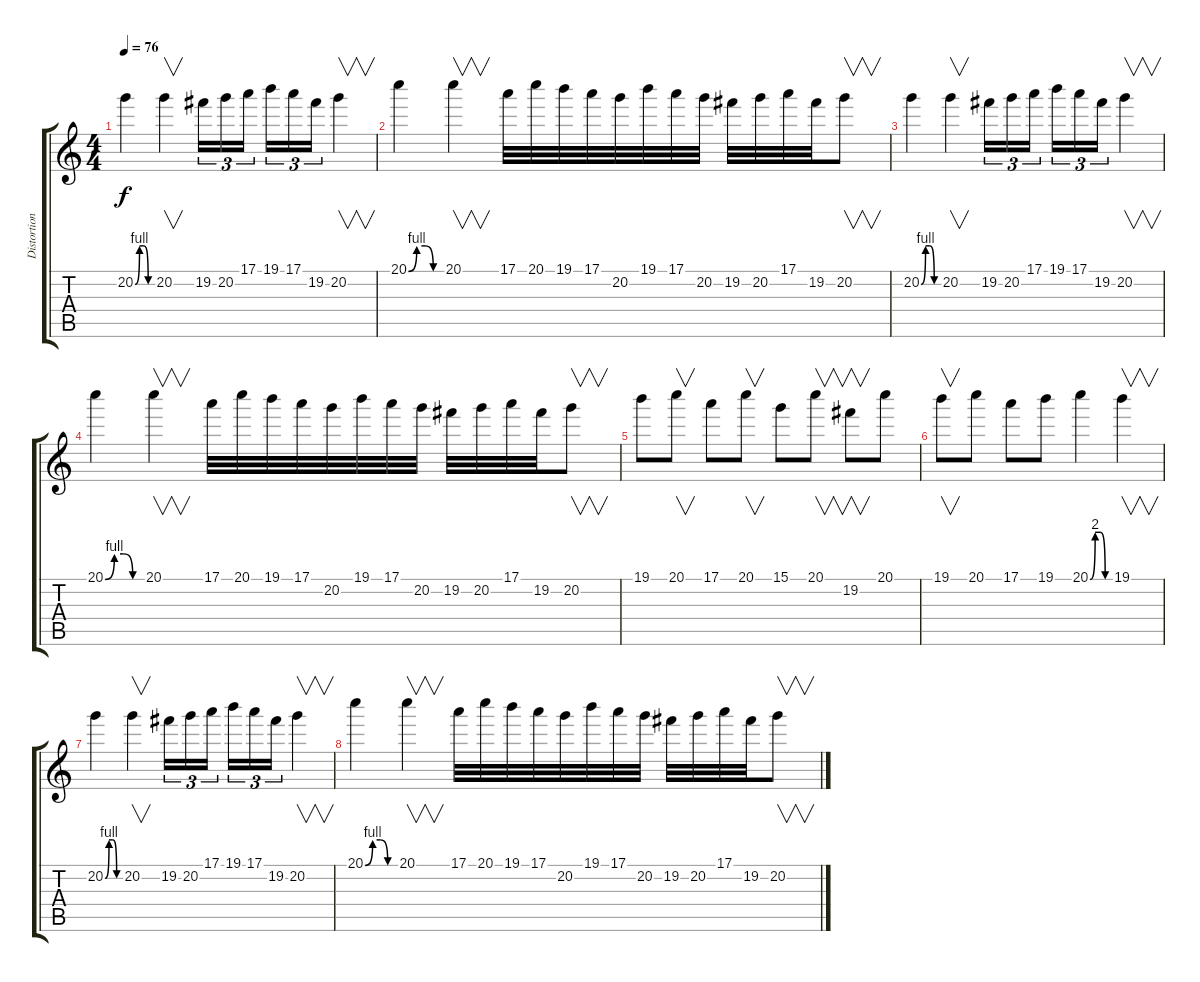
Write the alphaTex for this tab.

\track ("Distortion Guitar 2" "Distortion") {instrument distortionguitar}
\staff {score tabs}
\tuning (E4 B3 G3 D3 A2 E2) {hide}
\ts (4 4)
\tempo 76
\clef g2
\ks c
20.2{be (custom 0 0 15 4 30 4 45 0 60 0)}.4{dy f} 20.2.4{v} 19.2.16{tu (3 2)} 20.2.16{tu (3 2)} 17.1.16{tu (3 2)} 19.1.16{tu (3 2)} 17.1.16{tu (3 2)} 19.2.16{tu (3 2)} 20.2.4{v} |
20.1{be (custom 0 0 15 4 30 4 45 0 60 0)}.4 20.1.4{v} 17.1.32 20.1.32 19.1.32 17.1.32 20.2.32 19.1.32 17.1.32 20.2.32 19.2.32 20.2.32 17.1.32 19.2.32 20.2.8{v} |
20.2{be (custom 0 0 15 4 30 4 45 0 60 0)}.4 20.2.4{v} 19.2.16{tu (3 2)} 20.2.16{tu (3 2)} 17.1.16{tu (3 2)} 19.1.16{tu (3 2)} 17.1.16{tu (3 2)} 19.2.16{tu (3 2)} 20.2.4{v} |
20.1{be (custom 0 0 15 4 30 4 45 0 60 0)}.4 20.1.4{v} 17.1.32 20.1.32 19.1.32 17.1.32 20.2.32 19.1.32 17.1.32 20.2.32 19.2.32 20.2.32 17.1.32 19.2.32 20.2.8{v} |
19.1.8 20.1.8{v} 17.1.8 20.1.8{v} 15.1.8 20.1.8{v} 19.2.8{v} 20.1.8 |
19.1.8{v} 20.1.8 17.1.8 19.1.8 20.1{be (custom 0 0 15 8 30 8 45 0 60 0)}.4 19.1.4{v} |
20.2{be (custom 0 0 15 4 30 4 45 0 60 0)}.4 20.2.4{v} 19.2.16{tu (3 2)} 20.2.16{tu (3 2)} 17.1.16{tu (3 2)} 19.1.16{tu (3 2)} 17.1.16{tu (3 2)} 19.2.16{tu (3 2)} 20.2.4{v} |
20.1{be (custom 0 0 15 4 30 4 45 0 60 0)}.4 20.1.4{v} 17.1.32 20.1.32 19.1.32 17.1.32 20.2.32 19.1.32 17.1.32 20.2.32 19.2.32 20.2.32 17.1.32 19.2.32 20.2.8{v}
